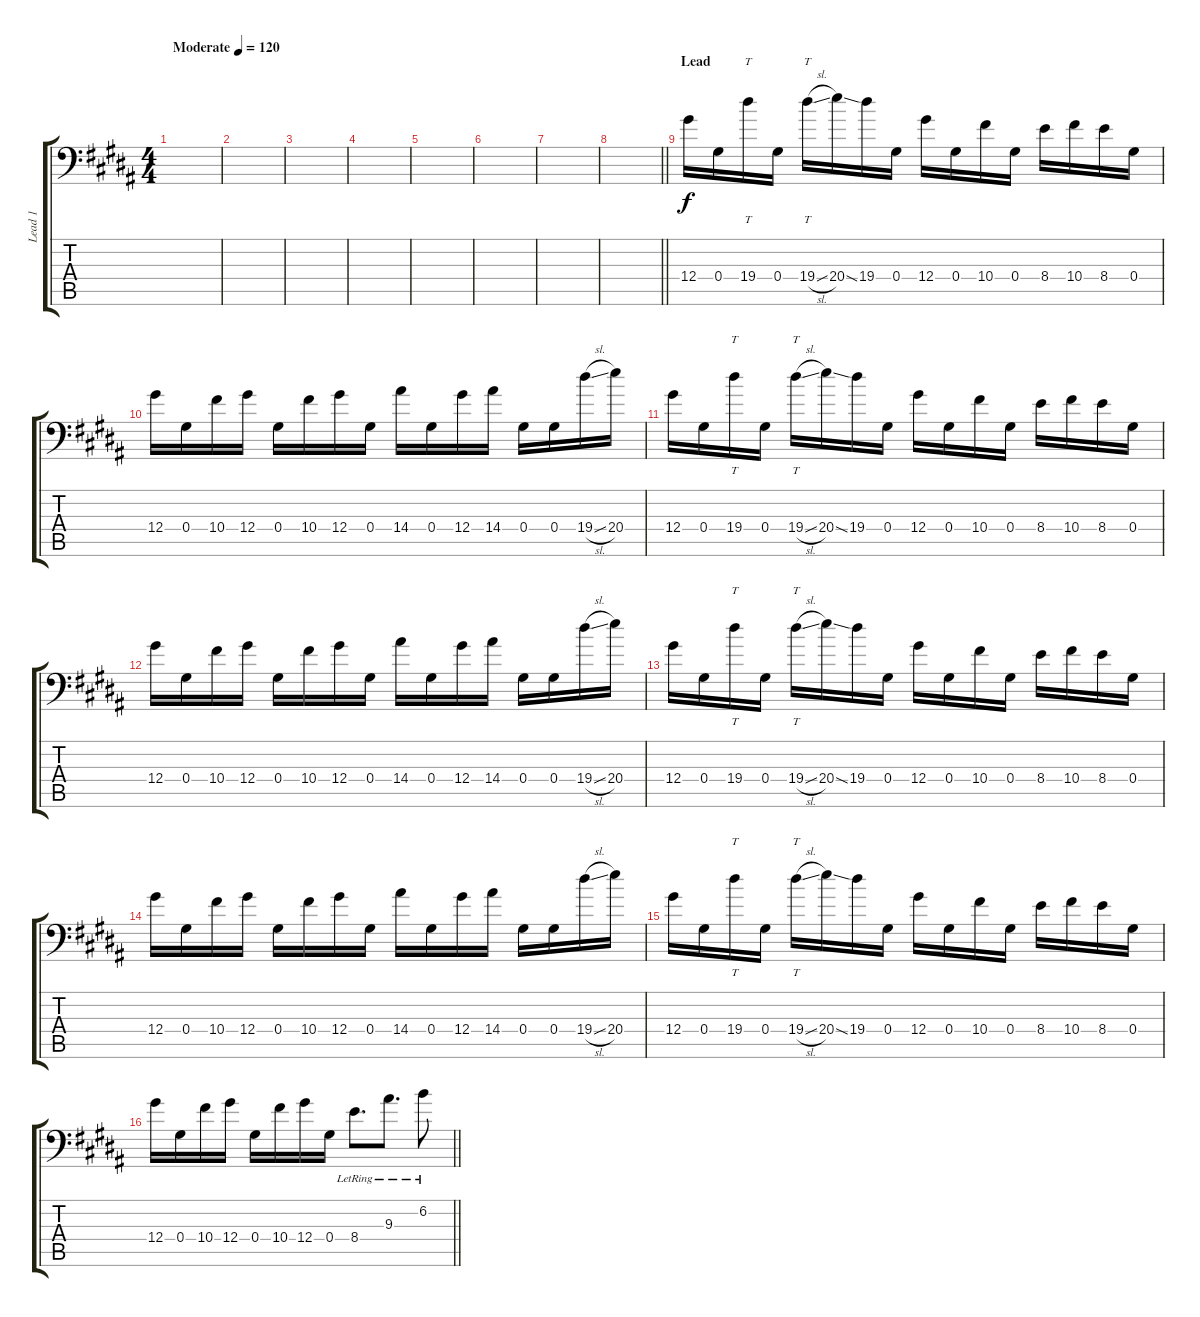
\track ("Lead 1" "Lead 1") {instrument distortionguitar}
\staff {score tabs}
\tuning (Bb3 F3 Db3 Ab2 Eb2 Ab1) {hide}
\ts (4 4)
\tempo (120 "Moderate")
\clef f4
\ks b
|
|
|
|
|
|
|
\barLineRight lightlight
|
\section ("" "Lead")
12.4.16 0.4.16 19.4.16{tt} 0.4.16 19.4{sl}.16{tt} 20.4{ss}.16 19.4.16 0.4.16 12.4.16 0.4.16 10.4.16 0.4.16 8.4.16 10.4.16 8.4.16 0.4.16 |
12.4.16 0.4.16 10.4.16 12.4.16 0.4.16 10.4.16 12.4.16 0.4.16 14.4.16 0.4.16 12.4.16 14.4.16 0.4.16 0.4.16 19.4{sl}.16 20.4.16 |
12.4.16 0.4.16 19.4.16{tt} 0.4.16 19.4{sl}.16{tt} 20.4{ss}.16 19.4.16 0.4.16 12.4.16 0.4.16 10.4.16 0.4.16 8.4.16 10.4.16 8.4.16 0.4.16 |
12.4.16 0.4.16 10.4.16 12.4.16 0.4.16 10.4.16 12.4.16 0.4.16 14.4.16 0.4.16 12.4.16 14.4.16 0.4.16 0.4.16 19.4{sl}.16 20.4.16 |
12.4.16 0.4.16 19.4.16{tt} 0.4.16 19.4{sl}.16{tt} 20.4{ss}.16 19.4.16 0.4.16 12.4.16 0.4.16 10.4.16 0.4.16 8.4.16 10.4.16 8.4.16 0.4.16 |
12.4.16 0.4.16 10.4.16 12.4.16 0.4.16 10.4.16 12.4.16 0.4.16 14.4.16 0.4.16 12.4.16 14.4.16 0.4.16 0.4.16 19.4{sl}.16 20.4.16 |
12.4.16 0.4.16 19.4.16{tt} 0.4.16 19.4{sl}.16{tt} 20.4{ss}.16 19.4.16 0.4.16 12.4.16 0.4.16 10.4.16 0.4.16 8.4.16 10.4.16 8.4.16 0.4.16 |
\barLineRight lightlight
12.4.16 0.4.16 10.4.16 12.4.16 0.4.16 10.4.16 12.4.16 0.4.16 8.4{lr}.8{d} 9.3{lr}.8{d} 6.2{lr}.8
